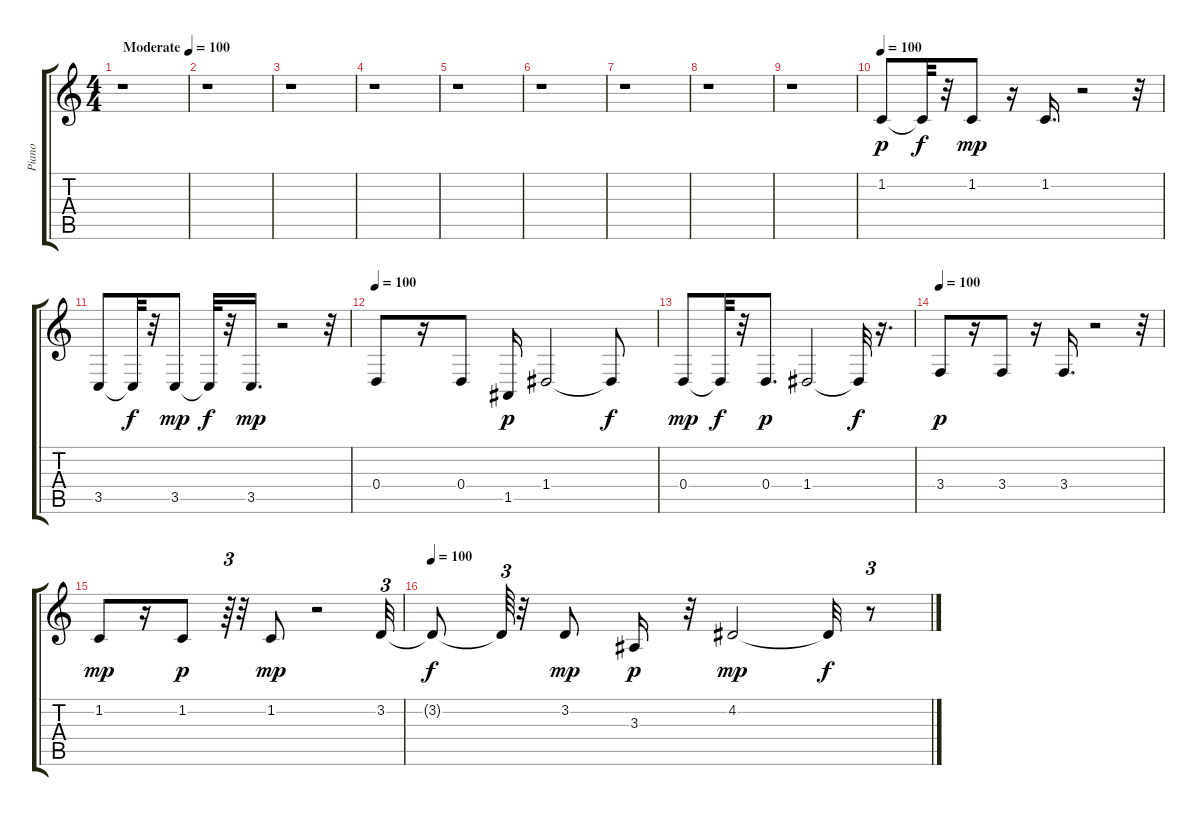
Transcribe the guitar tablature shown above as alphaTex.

\track ("Piano" "Piano") {instrument electricpiano1}
\staff {score tabs}
\tuning (E4 B3 G3 D3 A2 E2) {hide}
\ts (4 4)
\tempo (100 "Moderate")
\clef g2
\ks c
r.1{dy p instrument electricpiano1} |
r.1 |
r.1 |
r.1 |
r.1 |
r.1 |
r.1 |
r.1 |
r.1 |
\tempo 100
1.2.8 1.2{t}.32{dy f} r.32 1.2.8{dy mp} r.16 1.2.16{d} r.2 r.32 |
3.5.8 3.5{t}.32{dy f} r.32 3.5.8{dy mp} 3.5{t}.32{dy f} r.32 3.5.16{d dy mp} r.2 r.32 |
\tempo 100
0.4.8 r.16 0.4.8 1.5.16{dy p} 1.4.2 1.4{t}.8{dy f} |
0.4.8{dy mp} 0.4{t}.32{dy f} r.32 0.4.8{d dy p} 1.4.2 1.4{t}.32{dy f} r.16{d} |
\tempo 100
3.4.8{dy p} r.16 3.4.8 r.16 3.4.16{d} r.2 r.32 |
1.2.8{dy mp} r.16 1.2.8{dy p} r.64{tu (3 2)} r.32 1.2.8{dy mp} r.2 3.2.32{tu (3 2)} |
\tempo 100
3.2{t}.8{dy f} 3.2{t}.64{tu (3 2)} r.32 3.2.8{dy mp} 3.3.16{dy p} r.32 4.2.2{dy mp} 4.2{t}.32{dy f} r.8{tu (3 2)}
